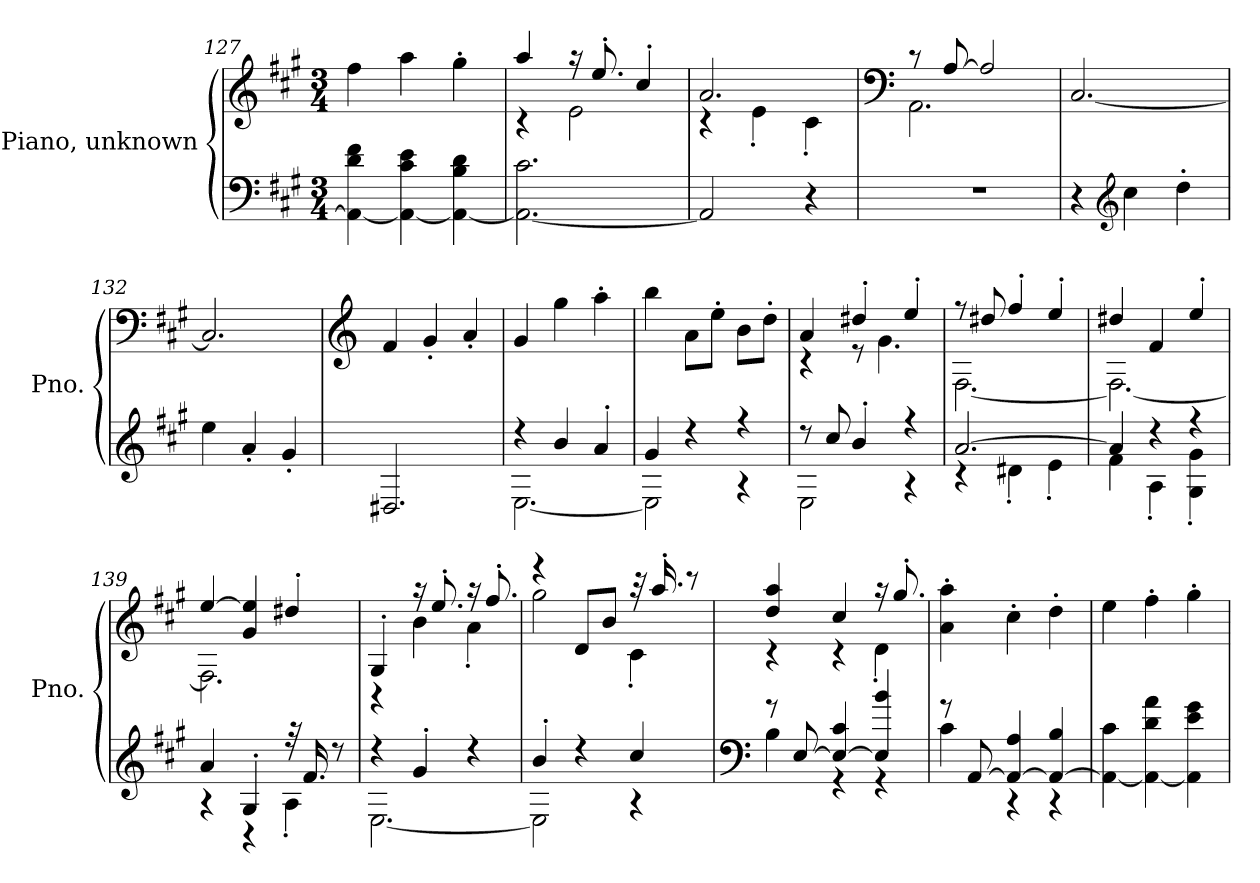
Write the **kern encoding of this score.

**kern	**kern
*part1	*part1
*staff2	*staff1
*I"Piano, unknown	*
*I'Pno.	*
*clefF4	*clefG2
*k[f#c#g#]	*k[f#c#g#]
*M3/4	*M3/4
=127	=127
4AA\_ 4d\ 4f#\	4ff#\
4AA\_ 4c#\ 4e\	4aa\
4AA\_ 4B\ 4d\	4gg#'\
=128	=128
*	*^
2.AA\_ 2.c#\	4aa/	4r
.	16r	2e\
.	8.ee'/	.
.	4cc#'/	.
!!LO:PB:g=z	!!
=129	=129	=129
2AA/]	2.a/	4r
.	.	4e'\
4r	.	4c#'\
=130	=130	=130
*	*clefF4	*
2.r	8r	2.AA\
.	[8A/	.
.	2A/]	.
*	*v	*v
=131	=131
4r	[2.C#/
*clefG2	*
4cc#\	.
4dd'\	.
=132	=132
4ee\	2.C#/]
4a'/	.
4g#'/	.
=133	=133
*	*clefG2
2.D#X/	4f#/
.	4g#'/
.	4a'/
=134	=134
*^	*
4r	[2.E\	4g#/
4b/	.	4gg#\
4a'/	.	4aa'\
=135	=135	=135
4g#/	2E\]	4bb\
4r	.	8a\L
.	.	8ee'\J
4r	4r	8b\L
.	.	8dd'\J
!!LO:LB:g=z
=136	=136	=136
*	*	*^
8r	2E\	4a/	4r
8cc#/	.	.	.
4b'/	.	4dd#X'/	8r
.	.	.	4.g#\
4r	4r	4ee'/	.
=137	=137	=137	=137
[2.a/	4r	8r	[2.F#\
.	.	8dd#X/	.
.	4d#X'\	4ff#'/	.
.	4e'\	4ee'/	.
=138	=138	=138	=138
4a/]	4f#\	4dd#X/	2.F#\_
4r	4A'\	4f#/	.
4r	4G#\' 4g#\'	4ee'/	.
=139	=139	=139	=139
4a/	4r	[4ee/	2.F#\]
4G#'/	4r	4g#/ 4ee/]	.
32r	4A'\	4dd#X'/	.
16.f#/	.	.	.
8r	.	.	.
=140	=140	=140	=140
4r	[2.E\	4G#'/	4r
4g#'/	.	16r	4b\
.	.	8.ee'/	.
4r	.	16r	4a'\
.	.	8.ff#'/	.
=141	=141	=141	=141
4b'/	2E\]	4r	2gg#\
4r	.	8d/L	.
.	.	8b/J	.
4cc#/	4r	32r	4c#'\
.	.	16.aa'/	.
.	.	8r	.
!!LO:LB:g=z	!!
=142	=142	=142	=142
*clefF4	*	*	*
8r	4B\	4dd/ 4aa/	4r
[8E/	.	.	.
4E/_ 4c#/	4r	4cc#/	4r
4E/] 4b/	4r	16r	4d'\
.	.	8.gg#'/	.
*	*	*v	*v
=143	=143	=143
8r	4c#\	4a\' 4aa\'
[8AA/	.	.
4AA/_ 4A/	4r	4cc#'\
4AA/_ 4B/	4r	4dd'\
*v	*v	*
=144	=144
4AA\_ 4c#\	4ee\
4AA\_ 4d\ 4a\	4ff#'\
4AA\] 4e\ 4g#\	4gg#'\
=	=
*-	*-
